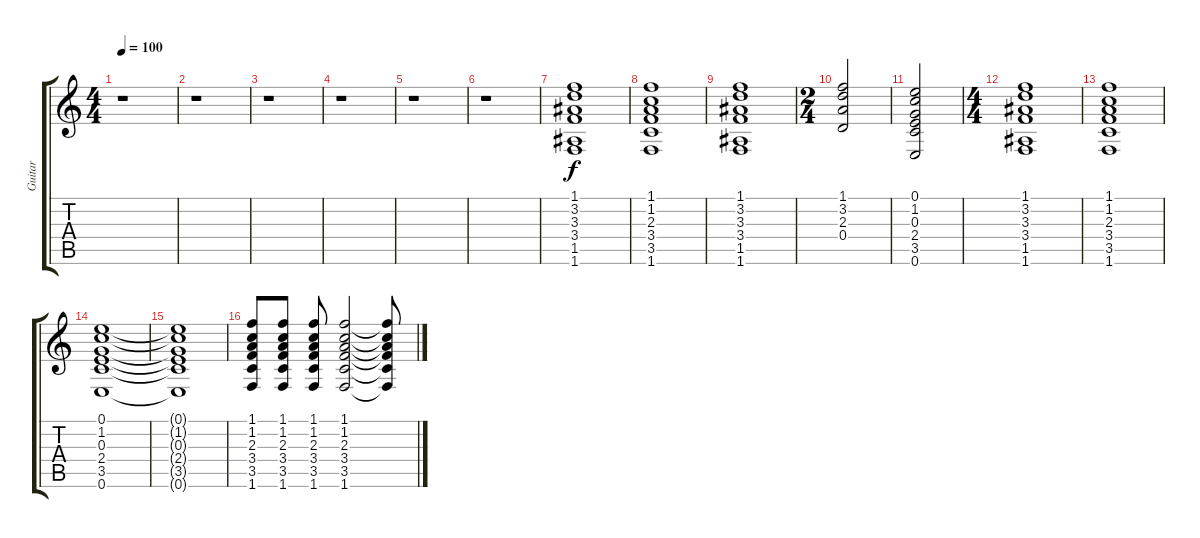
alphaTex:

\track ("Guitar" "Guitar") {instrument overdrivenguitar}
\staff {score tabs}
\tuning (E4 B3 G3 D3 A2 E2) {hide}
\ts (4 4)
\tempo 100
\clef g2
\ks c
r.1{dy f} |
r.1 |
r.1 |
r.1 |
r.1 |
r.1 |
(1.1 3.2 3.3 3.4 1.5 1.6).1 |
(1.1 1.2 2.3 3.4 3.5 1.6).1 |
(1.1 3.2 3.3 3.4 1.5 1.6).1 |
\ts (2 4)
(1.1 3.2 2.3 0.4).2 |
(0.1 1.2 0.3 2.4 3.5 0.6).2 |
\ts (4 4)
(1.1 3.2 3.3 3.4 1.5 1.6).1 |
(1.1 1.2 2.3 3.4 3.5 1.6).1 |
(0.1 1.2 0.3 2.4 3.5 0.6).1 |
(0.1{t} 1.2{t} 0.3{t} 2.4{t} 3.5{t} 0.6{t}).1 |
(1.1 1.2 2.3 3.4 3.5 1.6).8 (1.1 1.2 2.3 3.4 3.5 1.6).8 (1.1 1.2 2.3 3.4 3.5 1.6).8 (1.1 1.2 2.3 3.4 3.5 1.6).2 (1.1{t} 1.2{t} 2.3{t} 3.4{t} 3.5{t} 1.6{t}).8
